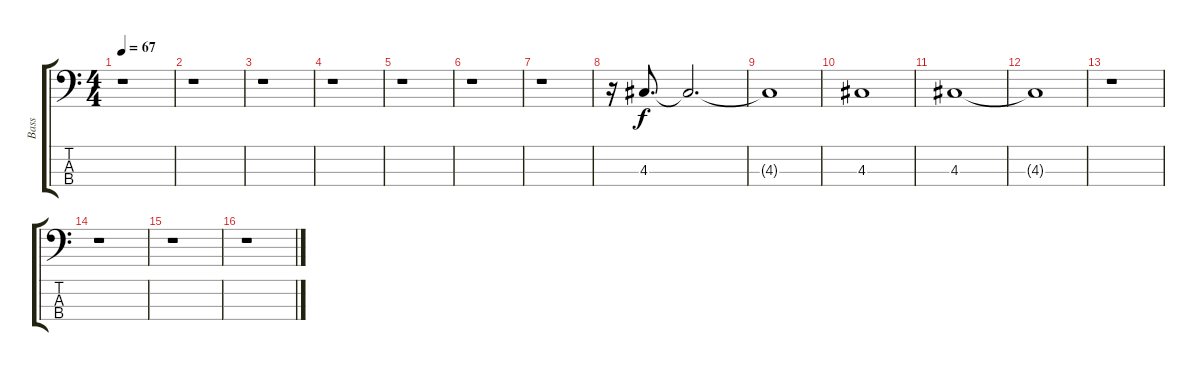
\track ("Bass " "Bass ") {instrument fretlessbass}
\staff {score tabs}
\tuning (G2 D2 A1 E1) {hide}
\ts (4 4)
\tempo 67
\clef f4
\ks c
r.1{dy f instrument fretlessbass} |
r.1 |
r.1 |
r.1 |
r.1 |
r.1 |
r.1 |
r.16 4.3.8{d} 4.3{t}.2{d} |
4.3{t}.1 |
4.3.1 |
4.3.1 |
4.3{t}.1 |
r.1 |
r.1 |
r.1 |
r.1
